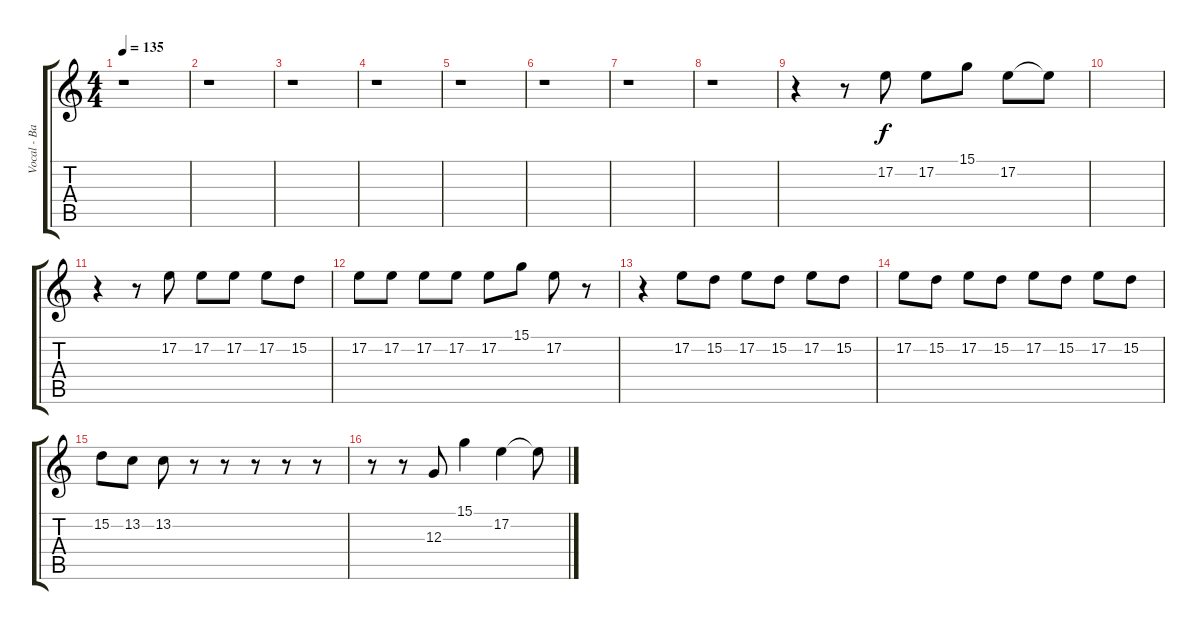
\track ("Vocal - Badauí" "Vocal - Ba") {instrument lead2sawtooth}
\staff {score tabs}
\tuning (E4 B3 G3 D3 A2 E2) {hide}
\ts (4 4)
\tempo 135
\clef g2
\ks c
r.1{dy f instrument lead2sawtooth} |
r.1 |
r.1 |
r.1 |
r.1 |
r.1 |
r.1 |
r.1 |
r.4 r.8 17.2.8 17.2.8 15.1.8 17.2.8 17.2{t}.8 |
|
r.4 r.8 17.2.8 17.2.8 17.2.8 17.2.8 15.2.8 |
17.2.8 17.2.8 17.2.8 17.2.8 17.2.8 15.1.8 17.2.8 r.8 |
r.4 17.2.8 15.2.8 17.2.8 15.2.8 17.2.8 15.2.8 |
17.2.8 15.2.8 17.2.8 15.2.8 17.2.8 15.2.8 17.2.8 15.2.8 |
15.2.8 13.2.8 13.2.8 r.8 r.8 r.8 r.8 r.8 |
r.8 r.8 12.3.8 15.1.4 17.2.4 17.2{t}.8
